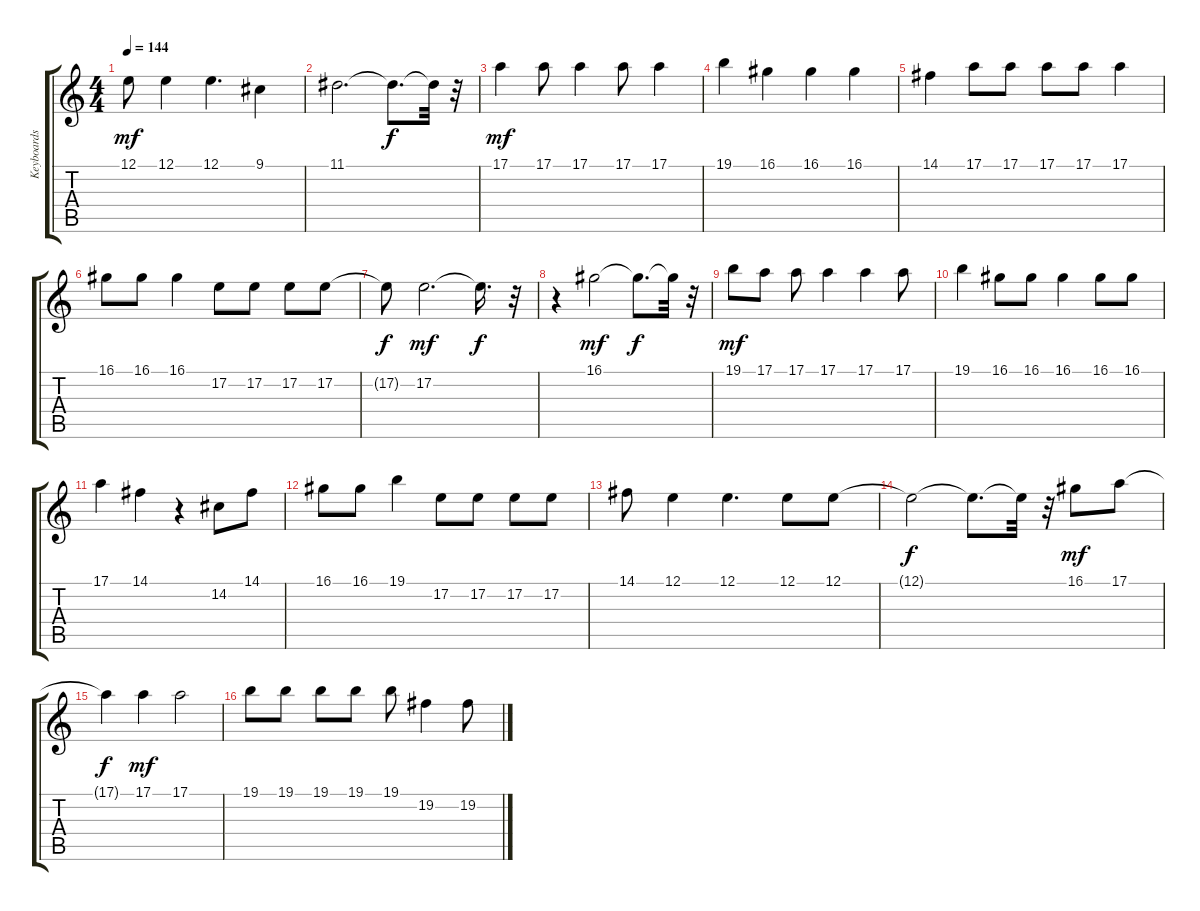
\track ("Keyboards" "Keyboards") {instrument percussiveorgan}
\staff {score tabs}
\tuning (E4 B3 G3 D3 A2 E2) {hide}
\ts (4 4)
\tempo 144
\clef g2
\ks c
12.1.8{dy mf} 12.1.4 12.1.4{d} 9.1.4 |
11.1.2{d} 11.1{t}.8{d dy f} 11.1{t}.32 r.32 |
17.1.4{dy mf} 17.1.8 17.1.4 17.1.8 17.1.4 |
19.1.4 16.1.4 16.1.4 16.1.4 |
14.1.4 17.1.8 17.1.8 17.1.8 17.1.8 17.1.4 |
16.1.8 16.1.8 16.1.4 17.2.8 17.2.8 17.2.8 17.2.8 |
17.2{t}.8{dy f} 17.2.2{d dy mf} 17.2{t}.16{d dy f} r.32 |
r.4 16.1.2{dy mf} 16.1{t}.8{d dy f} 16.1{t}.32 r.32 |
19.1.8{dy mf} 17.1.8 17.1.8 17.1.4 17.1.4 17.1.8 |
19.1.4 16.1.8 16.1.8 16.1.4 16.1.8 16.1.8 |
17.1.4 14.1.4 r.4 14.2.8 14.1.8 |
16.1.8 16.1.8 19.1.4 17.2.8 17.2.8 17.2.8 17.2.8 |
14.1.8 12.1.4 12.1.4{d} 12.1.8 12.1.8 |
12.1{t}.2{dy f} 12.1{t}.8{d} 12.1{t}.32 r.32 16.1.8{dy mf} 17.1.8 |
17.1{t}.4{dy f} 17.1.4{dy mf} 17.1.2 |
19.1.8 19.1.8 19.1.8 19.1.8 19.1.8 19.2.4 19.2.8
